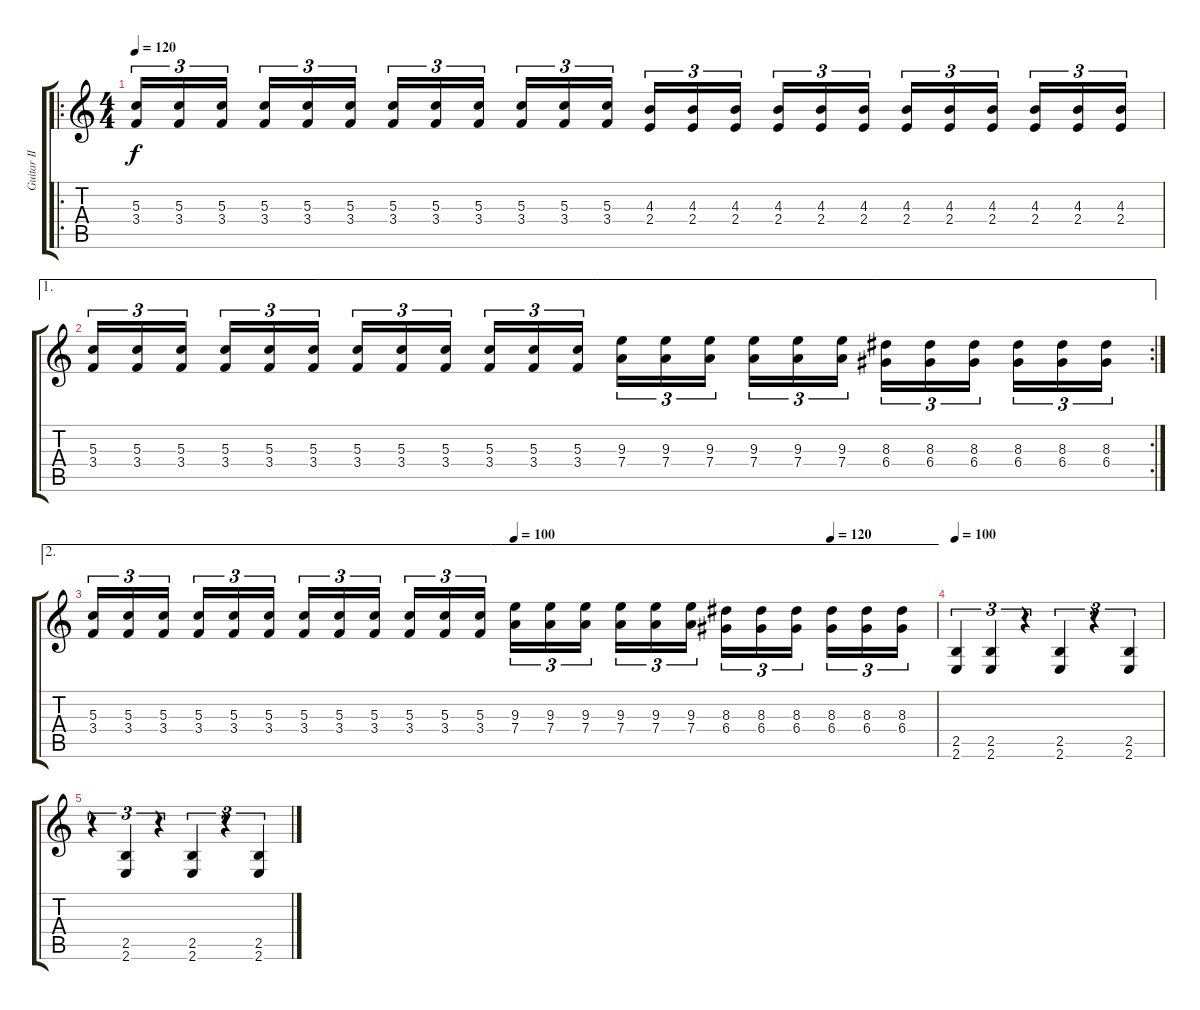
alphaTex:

\track ("Guitar II" "Guitar II") {instrument distortionguitar}
\staff {score tabs}
\tuning (E4 B3 G3 D3 A2 D2) {hide}
\ro
\ts (4 4)
\tempo 120
\clef g2
\ks c
(5.3 3.4).16{tu (3 2) dy f} (5.3 3.4).16{tu (3 2)} (5.3 3.4).16{tu (3 2)} (5.3 3.4).16{tu (3 2)} (5.3 3.4).16{tu (3 2)} (5.3 3.4).16{tu (3 2)} (5.3 3.4).16{tu (3 2)} (5.3 3.4).16{tu (3 2)} (5.3 3.4).16{tu (3 2)} (5.3 3.4).16{tu (3 2)} (5.3 3.4).16{tu (3 2)} (5.3 3.4).16{tu (3 2)} (4.3 2.4).16{tu (3 2)} (4.3 2.4).16{tu (3 2)} (4.3 2.4).16{tu (3 2)} (4.3 2.4).16{tu (3 2)} (4.3 2.4).16{tu (3 2)} (4.3 2.4).16{tu (3 2)} (4.3 2.4).16{tu (3 2)} (4.3 2.4).16{tu (3 2)} (4.3 2.4).16{tu (3 2)} (4.3 2.4).16{tu (3 2)} (4.3 2.4).16{tu (3 2)} (4.3 2.4).16{tu (3 2)} |
\ae 1
\rc 2
(5.3 3.4).16{tu (3 2)} (5.3 3.4).16{tu (3 2)} (5.3 3.4).16{tu (3 2)} (5.3 3.4).16{tu (3 2)} (5.3 3.4).16{tu (3 2)} (5.3 3.4).16{tu (3 2)} (5.3 3.4).16{tu (3 2)} (5.3 3.4).16{tu (3 2)} (5.3 3.4).16{tu (3 2)} (5.3 3.4).16{tu (3 2)} (5.3 3.4).16{tu (3 2)} (5.3 3.4).16{tu (3 2)} (9.3 7.4).16{tu (3 2)} (9.3 7.4).16{tu (3 2)} (9.3 7.4).16{tu (3 2)} (9.3 7.4).16{tu (3 2)} (9.3 7.4).16{tu (3 2)} (9.3 7.4).16{tu (3 2)} (8.3 6.4).16{tu (3 2)} (8.3 6.4).16{tu (3 2)} (8.3 6.4).16{tu (3 2)} (8.3 6.4).16{tu (3 2)} (8.3 6.4).16{tu (3 2)} (8.3 6.4).16{tu (3 2)} |
\ae 2
\tempo (100 0.5)
\tempo (120 0.875)
(5.3 3.4).16{tu (3 2)} (5.3 3.4).16{tu (3 2)} (5.3 3.4).16{tu (3 2)} (5.3 3.4).16{tu (3 2)} (5.3 3.4).16{tu (3 2)} (5.3 3.4).16{tu (3 2)} (5.3 3.4).16{tu (3 2)} (5.3 3.4).16{tu (3 2)} (5.3 3.4).16{tu (3 2)} (5.3 3.4).16{tu (3 2)} (5.3 3.4).16{tu (3 2)} (5.3 3.4).16{tu (3 2)} (9.3 7.4).16{tu (3 2)} (9.3 7.4).16{tu (3 2)} (9.3 7.4).16{tu (3 2)} (9.3 7.4).16{tu (3 2)} (9.3 7.4).16{tu (3 2)} (9.3 7.4).16{tu (3 2)} (8.3 6.4).16{tu (3 2)} (8.3 6.4).16{tu (3 2)} (8.3 6.4).16{tu (3 2)} (8.3 6.4).16{tu (3 2)} (8.3 6.4).16{tu (3 2)} (8.3 6.4).16{tu (3 2)} |
\tempo 120
\tempo 100
(2.5 2.6).4{tu (3 2) volume 0} (2.5 2.6).4{tu (3 2)} r.4{tu (3 2)} (2.5 2.6).4{tu (3 2)} r.4{tu (3 2)} (2.5 2.6).4{tu (3 2)} |
r.4{tu (3 2)} (2.5 2.6).4{tu (3 2)} r.4{tu (3 2)} (2.5 2.6).4{tu (3 2)} r.4{tu (3 2)} (2.5 2.6).4{tu (3 2)}
